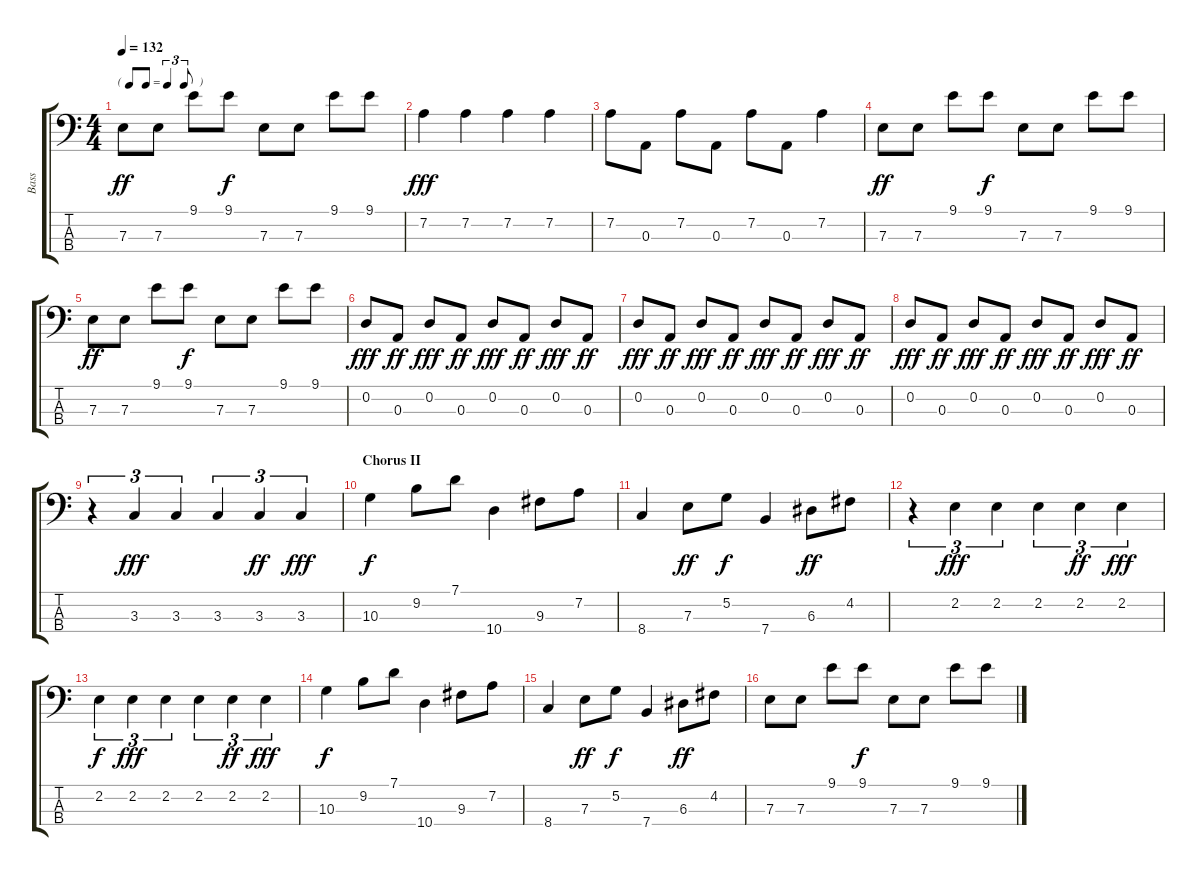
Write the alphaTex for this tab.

\track ("Bass" "Bass") {instrument electricbasspick}
\staff {score tabs}
\tuning (G2 D2 A1 E1) {hide}
\ts (4 4)
\tf triplet8th
\tempo 132
\clef f4
\ks c
7.3.8{dy ff} 7.3.8 9.1.8 9.1.8{dy f} 7.3.8 7.3.8 9.1.8 9.1.8 |
7.2.4{dy fff} 7.2.4 7.2.4 7.2.4 |
7.2.8 0.3.8 7.2.8 0.3.8 7.2.8 0.3.8 7.2.4 |
7.3.8{dy ff} 7.3.8 9.1.8 9.1.8{dy f} 7.3.8 7.3.8 9.1.8 9.1.8 |
7.3.8{dy ff} 7.3.8 9.1.8 9.1.8{dy f} 7.3.8 7.3.8 9.1.8 9.1.8 |
0.2.8{dy fff} 0.3.8{dy ff} 0.2.8{dy fff} 0.3.8{dy ff} 0.2.8{dy fff} 0.3.8{dy ff} 0.2.8{dy fff} 0.3.8{dy ff} |
0.2.8{dy fff} 0.3.8{dy ff} 0.2.8{dy fff} 0.3.8{dy ff} 0.2.8{dy fff} 0.3.8{dy ff} 0.2.8{dy fff} 0.3.8{dy ff} |
0.2.8{dy fff} 0.3.8{dy ff} 0.2.8{dy fff} 0.3.8{dy ff} 0.2.8{dy fff} 0.3.8{dy ff} 0.2.8{dy fff} 0.3.8{dy ff} |
r.4{tu (3 2)} 3.3.4{tu (3 2) dy fff} 3.3.4{tu (3 2)} 3.3.4{tu (3 2)} 3.3.4{tu (3 2) dy ff} 3.3.4{tu (3 2) dy fff} |
\section ("" "Chorus II")
10.3.4{dy f} 9.2.8 7.1.8 10.4.4 9.3.8 7.2.8 |
8.4.4 7.3.8{dy ff} 5.2.8{dy f} 7.4.4 6.3.8{dy ff} 4.2.8 |
r.4{tu (3 2)} 2.2.4{tu (3 2) dy fff} 2.2.4{tu (3 2)} 2.2.4{tu (3 2)} 2.2.4{tu (3 2) dy ff} 2.2.4{tu (3 2) dy fff} |
2.2.4{tu (3 2) dy f} 2.2.4{tu (3 2) dy fff} 2.2.4{tu (3 2)} 2.2.4{tu (3 2)} 2.2.4{tu (3 2) dy ff} 2.2.4{tu (3 2) dy fff} |
10.3.4{dy f} 9.2.8 7.1.8 10.4.4 9.3.8 7.2.8 |
8.4.4 7.3.8{dy ff} 5.2.8{dy f} 7.4.4 6.3.8{dy ff} 4.2.8 |
7.3.8 7.3.8 9.1.8 9.1.8{dy f} 7.3.8 7.3.8 9.1.8 9.1.8
